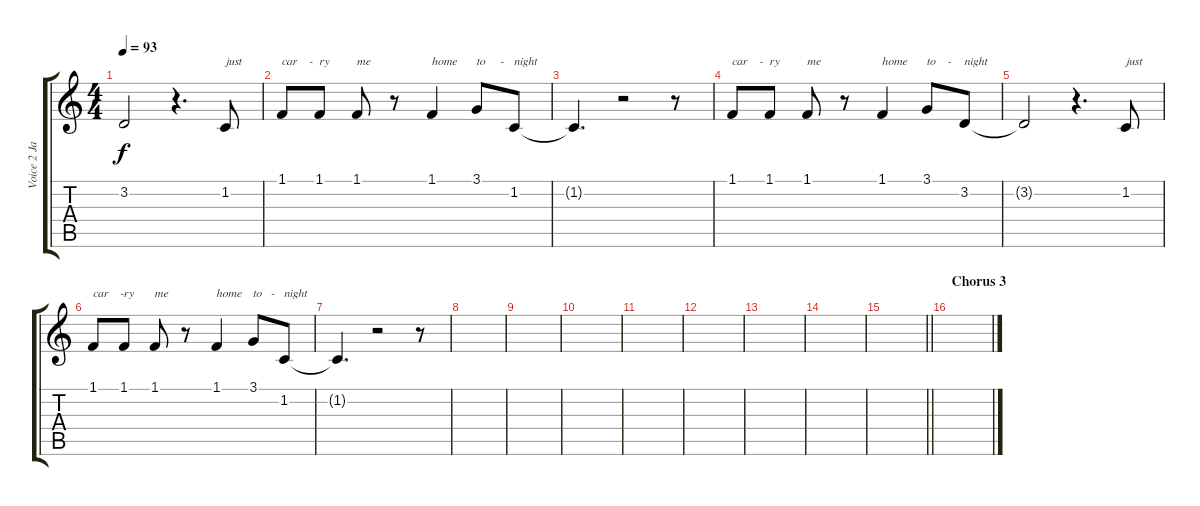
\track ("Voice 2 Janelle Monáe" "Voice 2 Ja") {instrument altosax}
\staff {score tabs}
\tuning (E4 B3 G3 D3 A2 E2) {hide}
\ts (4 4)
\tempo 93
\clef g2
\ks c
3.2{t}.2{dy f} r.4{d} 1.2.8{txt "just"} |
1.1.8{txt "car    -"} 1.1.8{txt "ry"} 1.1.8{txt "me"} r.8 1.1.4{txt "home"} 3.1.8{txt "to     -"} 1.2.8{txt "night"} |
1.2{t}.4{d} r.2 r.8 |
1.1.8{txt "car    -"} 1.1.8{txt "ry"} 1.1.8{txt "me"} r.8 1.1.4{txt "home"} 3.1.8{txt "to    -"} 3.2.8{txt "night"} |
3.2{t}.2 r.4{d} 1.2.8{txt "just"} |
1.1.8{txt "car    -"} 1.1.8{txt "ry"} 1.1.8{txt "me"} r.8 1.1.4{txt "home"} 3.1.8{txt "to   -"} 1.2.8{txt "night"} |
1.2{t}.4{d} r.2 r.8 |
|
|
|
|
|
|
|
\barLineRight lightlight
|
\section ("" "Chorus 3")
